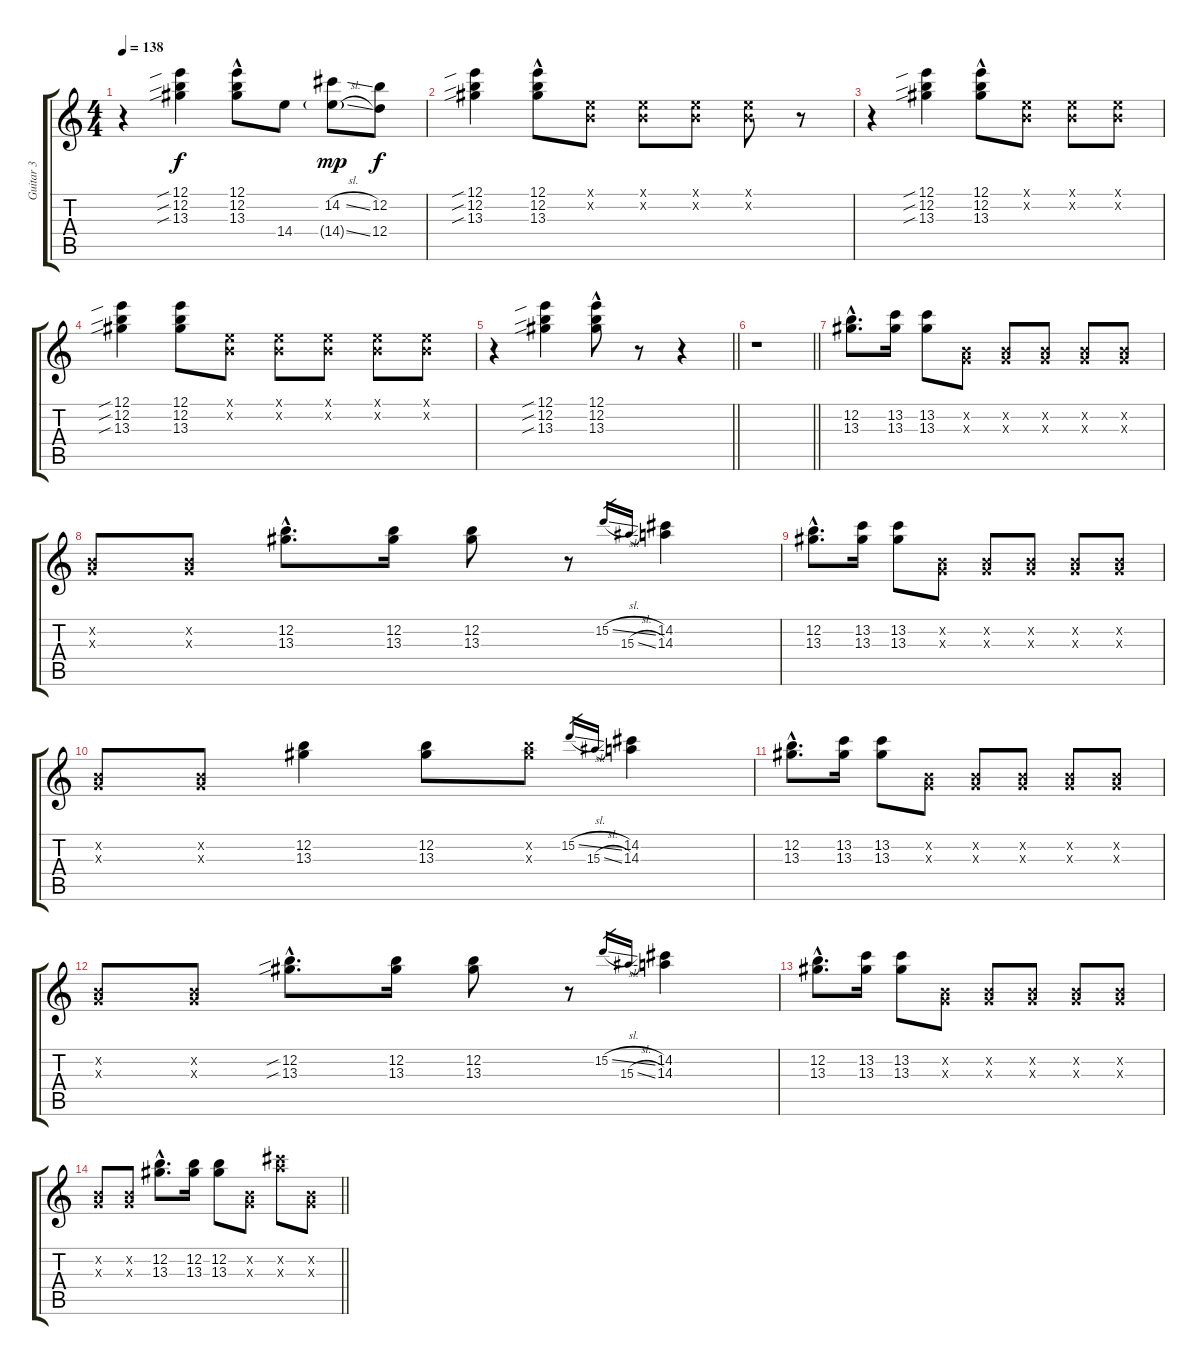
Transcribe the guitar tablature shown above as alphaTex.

\track ("Guitar 3" "Guitar 3") {instrument electricguitarclean}
\staff {score tabs}
\tuning (E4 B3 G3 D3 A2 E2) {hide}
\ts (4 4)
\tempo 138
\clef g2
\ks c
r.4{dy f} (12.1{sib} 12.2{sib} 13.3{sib}).4 (12.1{hac} 12.2{hac} 13.3{hac}).8 14.4.8 (14.2{sl} 14.4{sl g}).8{dy mp} (12.2 12.4).8{dy f} |
(12.1{sib} 12.2{sib} 13.3{sib}).4 (12.1{hac} 12.2{hac} 13.3{hac}).8 (0.1{x} 0.2{x}).8 (0.1{x} 0.2{x}).8 (0.1{x} 0.2{x}).8 (0.1{x} 0.2{x}).8 r.8 |
r.4 (12.1{sib} 12.2{sib} 13.3{sib}).4 (12.1{hac} 12.2{hac} 13.3{hac}).8 (0.1{x} 0.2{x}).8 (0.1{x} 0.2{x}).8 (0.1{x} 0.2{x}).8 |
(12.1{sib} 12.2{sib} 13.3{sib}).4 (12.1 12.2 13.3).8 (0.1{x} 0.2{x}).8 (0.1{x} 0.2{x}).8 (0.1{x} 0.2{x}).8 (0.1{x} 0.2{x}).8 (0.1{x} 0.2{x}).8 |
\barLineRight lightlight
r.4 (12.1{sib} 12.2{sib} 13.3{sib}).4 (12.1{hac} 12.2{hac} 13.3{hac}).8 r.8 r.4 |
\barLineRight lightlight
r.1 |
(12.2{hac} 13.3{hac}).8{d} (13.2 13.3).16 (13.2 13.3).8 (0.2{x} 0.3{x}).8 (0.2{x} 0.3{x}).8 (0.2{x} 0.3{x}).8 (0.2{x} 0.3{x}).8 (0.2{x} 0.3{x}).8 |
(0.2{x} 0.3{x}).8 (0.2{x} 0.3{x}).8 (12.2{hac} 13.3{hac}).8{d} (12.2 13.3).16 (12.2 13.3).8 r.8 15.2{sl}.16{gr} 15.3{sl}.16{gr} (14.2 14.3).4 |
(12.2{hac} 13.3{hac}).8{d} (13.2 13.3).16 (13.2 13.3).8 (0.2{x} 0.3{x}).8 (0.2{x} 0.3{x}).8 (0.2{x} 0.3{x}).8 (0.2{x} 0.3{x}).8 (0.2{x} 0.3{x}).8 |
(0.2{x} 0.3{x}).8 (0.2{x} 0.3{x}).8 (12.2 13.3).4 (12.2 13.3).8 (12.2{x} 13.3{x}).8 15.2{sl}.16{gr} 15.3{sl}.16{gr} (14.2 14.3).4 |
(12.2{hac} 13.3{hac}).8{d} (13.2 13.3).16 (13.2 13.3).8 (0.2{x} 0.3{x}).8 (0.2{x} 0.3{x}).8 (0.2{x} 0.3{x}).8 (0.2{x} 0.3{x}).8 (0.2{x} 0.3{x}).8 |
(0.2{x} 0.3{x}).8 (0.2{x} 0.3{x}).8 (12.2{sib hac} 13.3{sib hac}).8{d} (12.2 13.3).16 (12.2 13.3).8 r.8 15.2{sl}.16{gr} 15.3{sl}.16{gr} (14.2 14.3).4 |
(12.2{hac} 13.3{hac}).8{d} (13.2 13.3).16 (13.2 13.3).8 (0.2{x} 0.3{x}).8 (0.2{x} 0.3{x}).8 (0.2{x} 0.3{x}).8 (0.2{x} 0.3{x}).8 (0.2{x} 0.3{x}).8 |
\barLineRight lightlight
(0.2{x} 0.3{x}).8 (0.2{x} 0.3{x}).8 (12.2{hac} 13.3{hac}).8{d} (12.2 13.3).16 (12.2 13.3).8 (0.2{x} 0.3{x}).8 (14.2{x} 14.3{x}).8 (0.2{x} 0.3{x}).8
